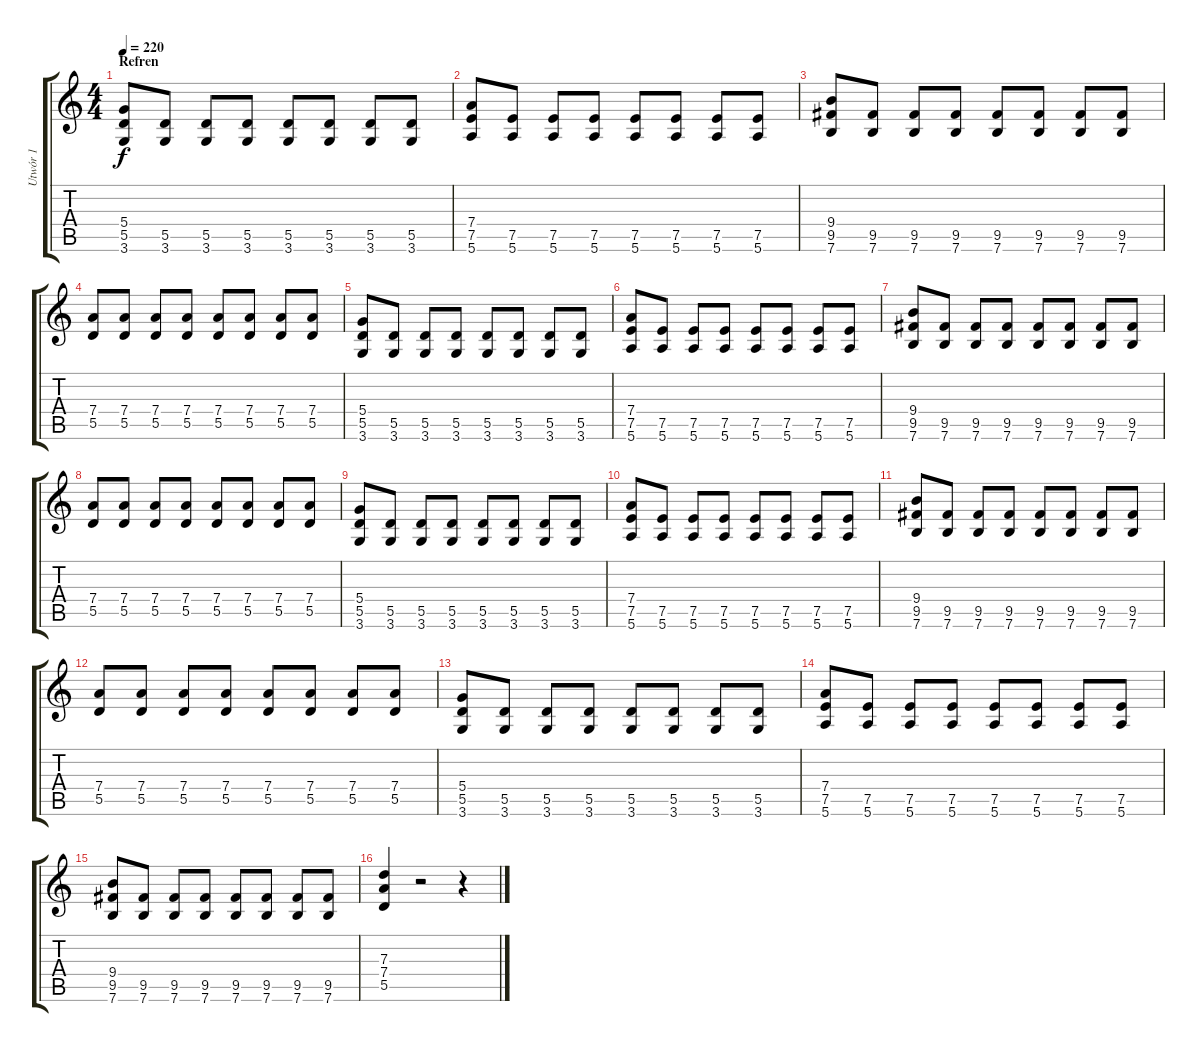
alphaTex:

\track ("Utwór 1" "Utwór 1") {instrument distortionguitar}
\staff {score tabs}
\tuning (E4 B3 G3 D3 A2 E2) {hide}
\ts (4 4)
\section ("" "Refren")
\tempo 220
\clef g2
\ks c
(5.4 5.5 3.6).8{dy f} (5.5 3.6).8 (5.5 3.6).8 (5.5 3.6).8 (5.5 3.6).8 (5.5 3.6).8 (5.5 3.6).8 (5.5 3.6).8 |
(7.4 7.5 5.6).8 (7.5 5.6).8 (7.5 5.6).8 (7.5 5.6).8 (7.5 5.6).8 (7.5 5.6).8 (7.5 5.6).8 (7.5 5.6).8 |
(9.4 9.5 7.6).8 (9.5 7.6).8 (9.5 7.6).8 (9.5 7.6).8 (9.5 7.6).8 (9.5 7.6).8 (9.5 7.6).8 (9.5 7.6).8 |
(7.4 5.5).8 (7.4 5.5).8 (7.4 5.5).8 (7.4 5.5).8 (7.4 5.5).8 (7.4 5.5).8 (7.4 5.5).8 (7.4 5.5).8 |
(5.4 5.5 3.6).8 (5.5 3.6).8 (5.5 3.6).8 (5.5 3.6).8 (5.5 3.6).8 (5.5 3.6).8 (5.5 3.6).8 (5.5 3.6).8 |
(7.4 7.5 5.6).8 (7.5 5.6).8 (7.5 5.6).8 (7.5 5.6).8 (7.5 5.6).8 (7.5 5.6).8 (7.5 5.6).8 (7.5 5.6).8 |
(9.4 9.5 7.6).8 (9.5 7.6).8 (9.5 7.6).8 (9.5 7.6).8 (9.5 7.6).8 (9.5 7.6).8 (9.5 7.6).8 (9.5 7.6).8 |
(7.4 5.5).8 (7.4 5.5).8 (7.4 5.5).8 (7.4 5.5).8 (7.4 5.5).8 (7.4 5.5).8 (7.4 5.5).8 (7.4 5.5).8 |
(5.4 5.5 3.6).8 (5.5 3.6).8 (5.5 3.6).8 (5.5 3.6).8 (5.5 3.6).8 (5.5 3.6).8 (5.5 3.6).8 (5.5 3.6).8 |
(7.4 7.5 5.6).8 (7.5 5.6).8 (7.5 5.6).8 (7.5 5.6).8 (7.5 5.6).8 (7.5 5.6).8 (7.5 5.6).8 (7.5 5.6).8 |
(9.4 9.5 7.6).8 (9.5 7.6).8 (9.5 7.6).8 (9.5 7.6).8 (9.5 7.6).8 (9.5 7.6).8 (9.5 7.6).8 (9.5 7.6).8 |
(7.4 5.5).8 (7.4 5.5).8 (7.4 5.5).8 (7.4 5.5).8 (7.4 5.5).8 (7.4 5.5).8 (7.4 5.5).8 (7.4 5.5).8 |
(5.4 5.5 3.6).8 (5.5 3.6).8 (5.5 3.6).8 (5.5 3.6).8 (5.5 3.6).8 (5.5 3.6).8 (5.5 3.6).8 (5.5 3.6).8 |
(7.4 7.5 5.6).8 (7.5 5.6).8 (7.5 5.6).8 (7.5 5.6).8 (7.5 5.6).8 (7.5 5.6).8 (7.5 5.6).8 (7.5 5.6).8 |
(9.4 9.5 7.6).8 (9.5 7.6).8 (9.5 7.6).8 (9.5 7.6).8 (9.5 7.6).8 (9.5 7.6).8 (9.5 7.6).8 (9.5 7.6).8 |
(7.3 7.4 5.5).4 r.2 r.4
